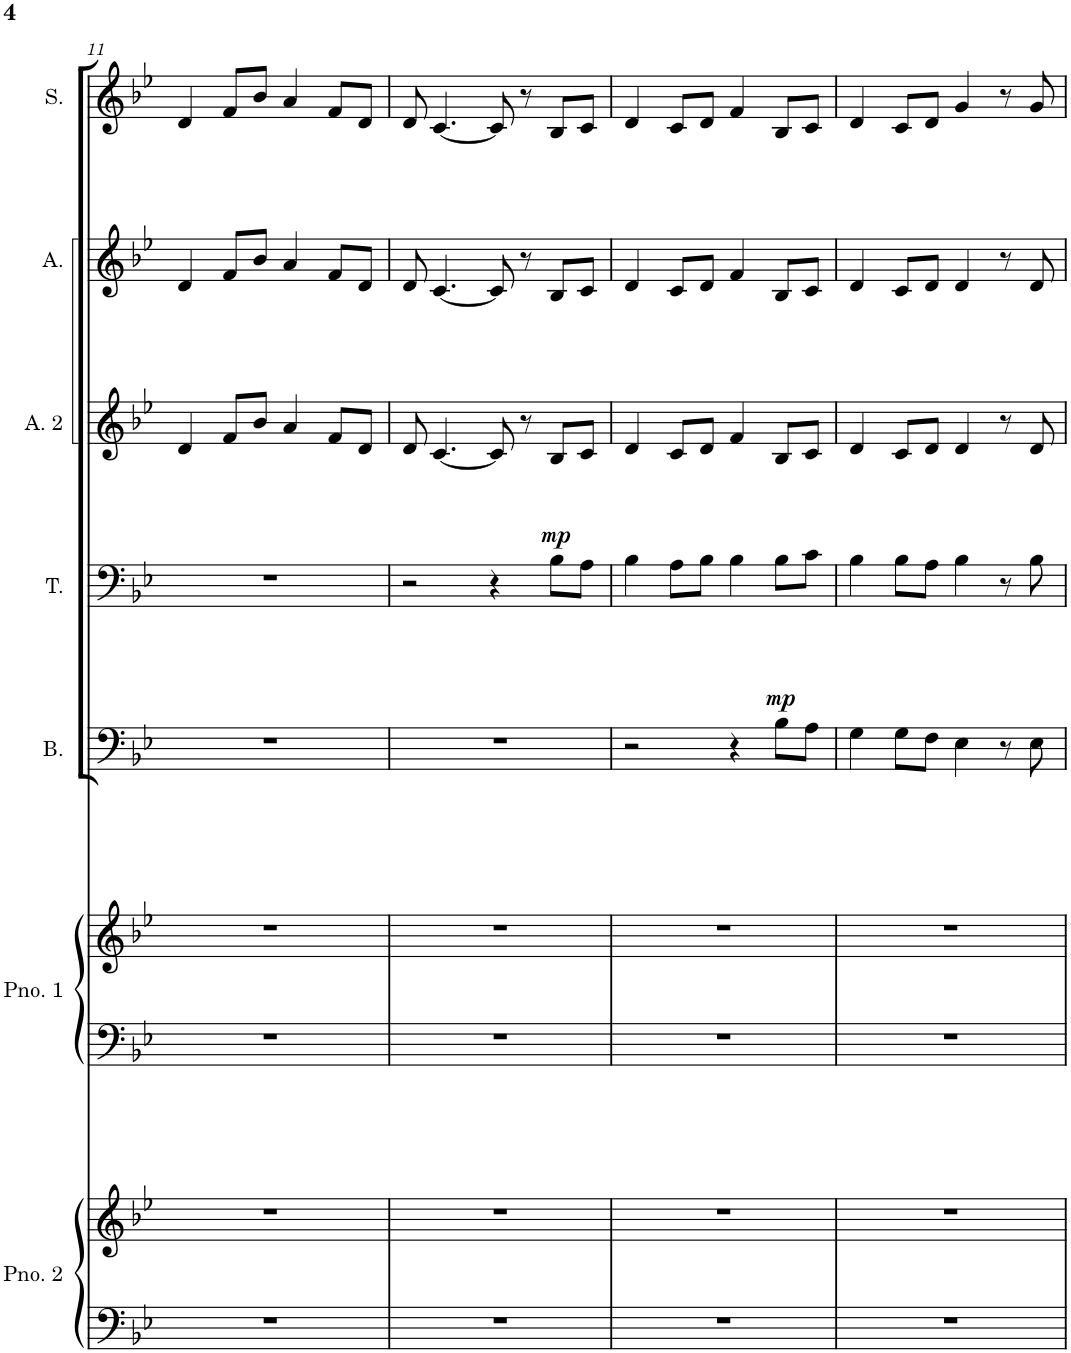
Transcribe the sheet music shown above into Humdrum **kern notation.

**kern	**kern	**kern	**kern	**kern	**dynam	**kern	**dynam	**kern	**kern	**kern
*part7	*part7	*part6	*part6	*part5	*part5	*part4	*part4	*part3	*part2	*part1
*staff9	*staff8	*staff7	*staff6	*staff5	*staff5	*staff4	*staff4	*staff3	*staff2	*staff1
*I"Piano 2	*	*I"Piano 1	*	*I"Bass	*	*I"Tenor	*	*I"Alto 2	*I"Alto	*I"Soprano
*I'Pno. 2	*	*I'Pno. 1	*	*I'B.	*	*I'T.	*	*I'A. 2	*I'A.	*I'S.
!!LO:PB:g=z
*clefF4	*clefG2	*clefF4	*clefG2	*clefF4	*	*clefF4	*	*clefG2	*clefG2	*clefG2
*k[b-e-]	*k[b-e-]	*k[b-e-]	*k[b-e-]	*k[b-e-]	*	*k[b-e-]	*	*k[b-e-]	*k[b-e-]	*k[b-e-]
*M4/4	*M4/4	*M4/4	*M4/4	*M4/4	*	*M4/4	*	*M4/4	*M4/4	*M4/4
=11	=11	=11	=11	=11	=11	=11	=11	=11	=11	=11
1r	1r	1r	1r	1r	.	1r	.	4d/	4d/	4d/
.	.	.	.	.	.	.	.	8f/L	8f/L	8f/L
.	.	.	.	.	.	.	.	8b-/J	8b-/J	8b-/J
.	.	.	.	.	.	.	.	4a/	4a/	4a/
.	.	.	.	.	.	.	.	8f/L	8f/L	8f/L
.	.	.	.	.	.	.	.	8d/J	8d/J	8d/J
=12	=12	=12	=12	=12	=12	=12	=12	=12	=12	=12
1r	1r	1r	1r	1r	.	2r	.	8d/	8d/	8d/
.	.	.	.	.	.	.	.	[4.c/	[4.c/	[4.c/
.	.	.	.	.	.	4r	.	8c/]	8c/]	8c/]
.	.	.	.	.	.	.	.	8r	8r	8r
!	!	!	!	!	!	!	!LO:DY:a	!	!	!
.	.	.	.	.	.	8B-\L	mp	8B-/L	8B-/L	8B-/L
.	.	.	.	.	.	8A\J	.	8c/J	8c/J	8c/J
=13	=13	=13	=13	=13	=13	=13	=13	=13	=13	=13
1r	1r	1r	1r	2r	.	4B-\	.	4d/	4d/	4d/
.	.	.	.	.	.	8A\L	.	8c/L	8c/L	8c/L
.	.	.	.	.	.	8B-\J	.	8d/J	8d/J	8d/J
.	.	.	.	4r	.	4B-\	.	4f/	4f/	4f/
!	!	!	!	!	!LO:DY:a	!	!	!	!	!
.	.	.	.	8B-\L	mp	8B-\L	.	8B-/L	8B-/L	8B-/L
.	.	.	.	8A\J	.	8c\J	.	8c/J	8c/J	8c/J
=14	=14	=14	=14	=14	=14	=14	=14	=14	=14	=14
1r	1r	1r	1r	4G\	.	4B-\	.	4d/	4d/	4d/
.	.	.	.	8G\L	.	8B-\L	.	8c/L	8c/L	8c/L
.	.	.	.	8F\J	.	8A\J	.	8d/J	8d/J	8d/J
.	.	.	.	4E-\	.	4B-\	.	4d/	4d/	4g/
.	.	.	.	8r	.	8r	.	8r	8r	8r
.	.	.	.	8E-\	.	8B-\	.	8d/	8d/	8g/
=	=	=	=	=	=	=	=	=	=	=
*-	*-	*-	*-	*-	*-	*-	*-	*-	*-	*-
